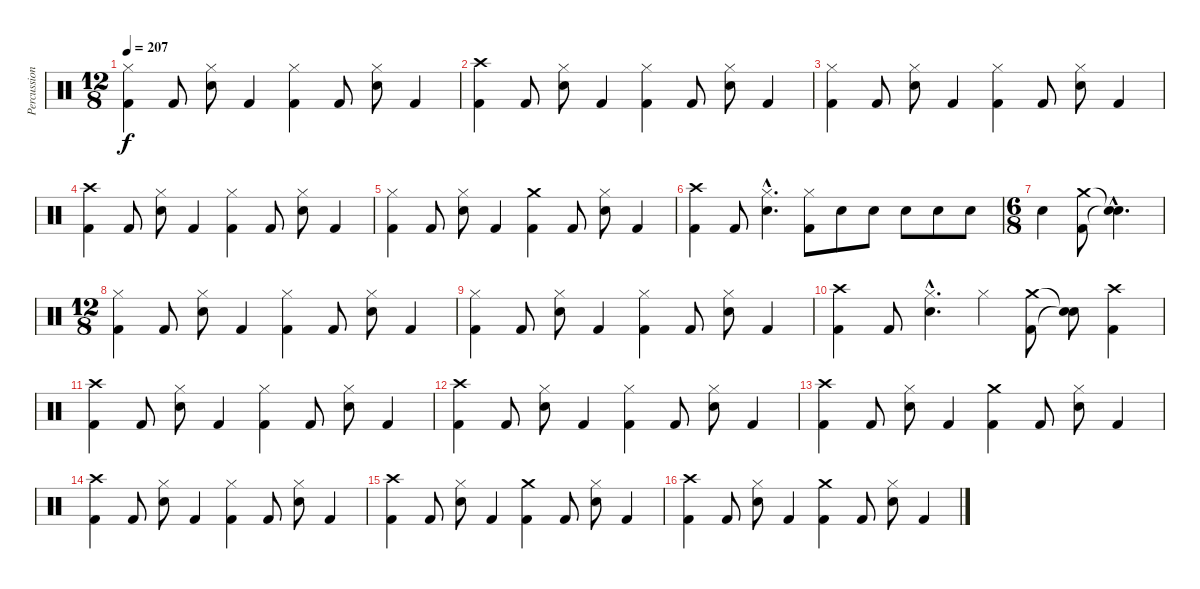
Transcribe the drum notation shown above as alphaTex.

\track ("Percussions" "Percussion") {instrument percussion}
\staff {score}
\articulation defaults
\ts (12 8)
\tempo 207
\clef neutral
\ks c
("Hi-Hat (closed)" "Kick (hit) 2").4{dy f} "Kick (hit) 2".8 ("Hi-Hat (closed)" "Snare (hit) 2").8 "Kick (hit) 2".4 ("Hi-Hat (closed)" "Kick (hit) 2").4 "Kick (hit) 2".8 ("Hi-Hat (closed)" "Snare (hit) 2").8 "Kick (hit) 2".4 |
("Crash high (hit)" "Kick (hit) 2").4 "Kick (hit) 2".8 ("Hi-Hat (closed)" "Snare (hit) 2").8 "Kick (hit) 2".4 ("Hi-Hat (closed)" "Kick (hit) 2").4 "Kick (hit) 2".8 ("Hi-Hat (closed)" "Snare (hit) 2").8 "Kick (hit) 2".4 |
("Hi-Hat (closed)" "Kick (hit) 2").4 "Kick (hit) 2".8 ("Hi-Hat (closed)" "Snare (hit) 2").8 "Kick (hit) 2".4 ("Hi-Hat (closed)" "Kick (hit) 2").4 "Kick (hit) 2".8 ("Hi-Hat (closed)" "Snare (hit) 2").8 "Kick (hit) 2".4 |
("Crash high (hit)" "Kick (hit) 2").4 "Kick (hit) 2".8 ("Hi-Hat (closed)" "Snare (hit) 2").8 "Kick (hit) 2".4 ("Hi-Hat (closed)" "Kick (hit) 2").4 "Kick (hit) 2".8 ("Hi-Hat (closed)" "Snare (hit) 2").8 "Kick (hit) 2".4 |
("Hi-Hat (closed)" "Kick (hit) 2").4 "Kick (hit) 2".8 ("Hi-Hat (closed)" "Snare (hit) 2").8 "Kick (hit) 2".4 ("Crash medium (hit)" "Kick (hit) 2").4 "Kick (hit) 2".8 ("Hi-Hat (closed)" "Snare (hit) 2").8 "Kick (hit) 2".4 |
("Crash high (hit)" "Kick (hit) 2").4 "Kick (hit) 2".8 ("Hi-Hat (closed)"{hac} "Snare (hit) 2"{hac}).4{d} ("Hi-Hat (closed)" "Kick (hit) 2").8 "Snare (hit) 2".8 "Snare (hit) 2".8 "Snare (hit) 2".8 "Snare (hit) 2".8 "Snare (hit) 2".8 |
\ts (6 8)
"Snare (hit) 2".4 ("Crash medium (hit)" "Kick (hit) 2").8 ("Snare (hit)"{hac t} "Snare (hit)"{hac t}).4{d} |
\ts (12 8)
("Hi-Hat (closed)" "Kick (hit) 2").4 "Kick (hit) 2".8 ("Hi-Hat (closed)" "Snare (hit) 2").8 "Kick (hit) 2".4 ("Hi-Hat (closed)" "Kick (hit) 2").4 "Kick (hit) 2".8 ("Hi-Hat (closed)" "Snare (hit) 2").8 "Kick (hit) 2".4 |
("Hi-Hat (closed)" "Kick (hit) 2").4 "Kick (hit) 2".8 ("Hi-Hat (closed)" "Snare (hit) 2").8 "Kick (hit) 2".4 ("Hi-Hat (closed)" "Kick (hit) 2").4 "Kick (hit) 2".8 ("Hi-Hat (closed)" "Snare (hit) 2").8 "Kick (hit) 2".4 |
("Crash high (hit)" "Kick (hit) 2").4 "Kick (hit) 2".8 ("Hi-Hat (closed)"{hac} "Snare (hit) 2"{hac}).4{d} "Hi-Hat (closed)".4 ("Crash medium (hit)" "Kick (hit) 2").8 ("Snare (hit)"{t} "Snare (hit)"{t}).8 ("Crash high (hit)" "Kick (hit) 2").4 |
("Crash high (hit)" "Kick (hit) 2").4 "Kick (hit) 2".8 ("Hi-Hat (closed)" "Snare (hit) 2").8 "Kick (hit) 2".4 ("Hi-Hat (closed)" "Kick (hit) 2").4 "Kick (hit) 2".8 ("Hi-Hat (closed)" "Snare (hit) 2").8 "Kick (hit) 2".4 |
("Crash high (hit)" "Kick (hit) 2").4 "Kick (hit) 2".8 ("Hi-Hat (closed)" "Snare (hit) 2").8 "Kick (hit) 2".4 ("Hi-Hat (closed)" "Kick (hit) 2").4 "Kick (hit) 2".8 ("Hi-Hat (closed)" "Snare (hit) 2").8 "Kick (hit) 2".4 |
("Crash high (hit)" "Kick (hit) 2").4 "Kick (hit) 2".8 ("Hi-Hat (closed)" "Snare (hit) 2").8 "Kick (hit) 2".4 ("Crash medium (hit)" "Kick (hit) 2").4 "Kick (hit) 2".8 ("Hi-Hat (closed)" "Snare (hit) 2").8 "Kick (hit) 2".4 |
("Crash high (hit)" "Kick (hit) 2").4 "Kick (hit) 2".8 ("Hi-Hat (closed)" "Snare (hit) 2").8 "Kick (hit) 2".4 ("Hi-Hat (closed)" "Kick (hit) 2").4 "Kick (hit) 2".8 ("Hi-Hat (closed)" "Snare (hit) 2").8 "Kick (hit) 2".4 |
("Crash high (hit)" "Kick (hit) 2").4 "Kick (hit) 2".8 ("Hi-Hat (closed)" "Snare (hit) 2").8 "Kick (hit) 2".4 ("Crash medium (hit)" "Kick (hit) 2").4 "Kick (hit) 2".8 ("Hi-Hat (closed)" "Snare (hit) 2").8 "Kick (hit) 2".4 |
("Crash high (hit)" "Kick (hit) 2").4 "Kick (hit) 2".8 ("Hi-Hat (closed)" "Snare (hit) 2").8 "Kick (hit) 2".4 ("Crash medium (hit)" "Kick (hit) 2").4 "Kick (hit) 2".8 ("Hi-Hat (closed)" "Snare (hit) 2").8 "Kick (hit) 2".4
